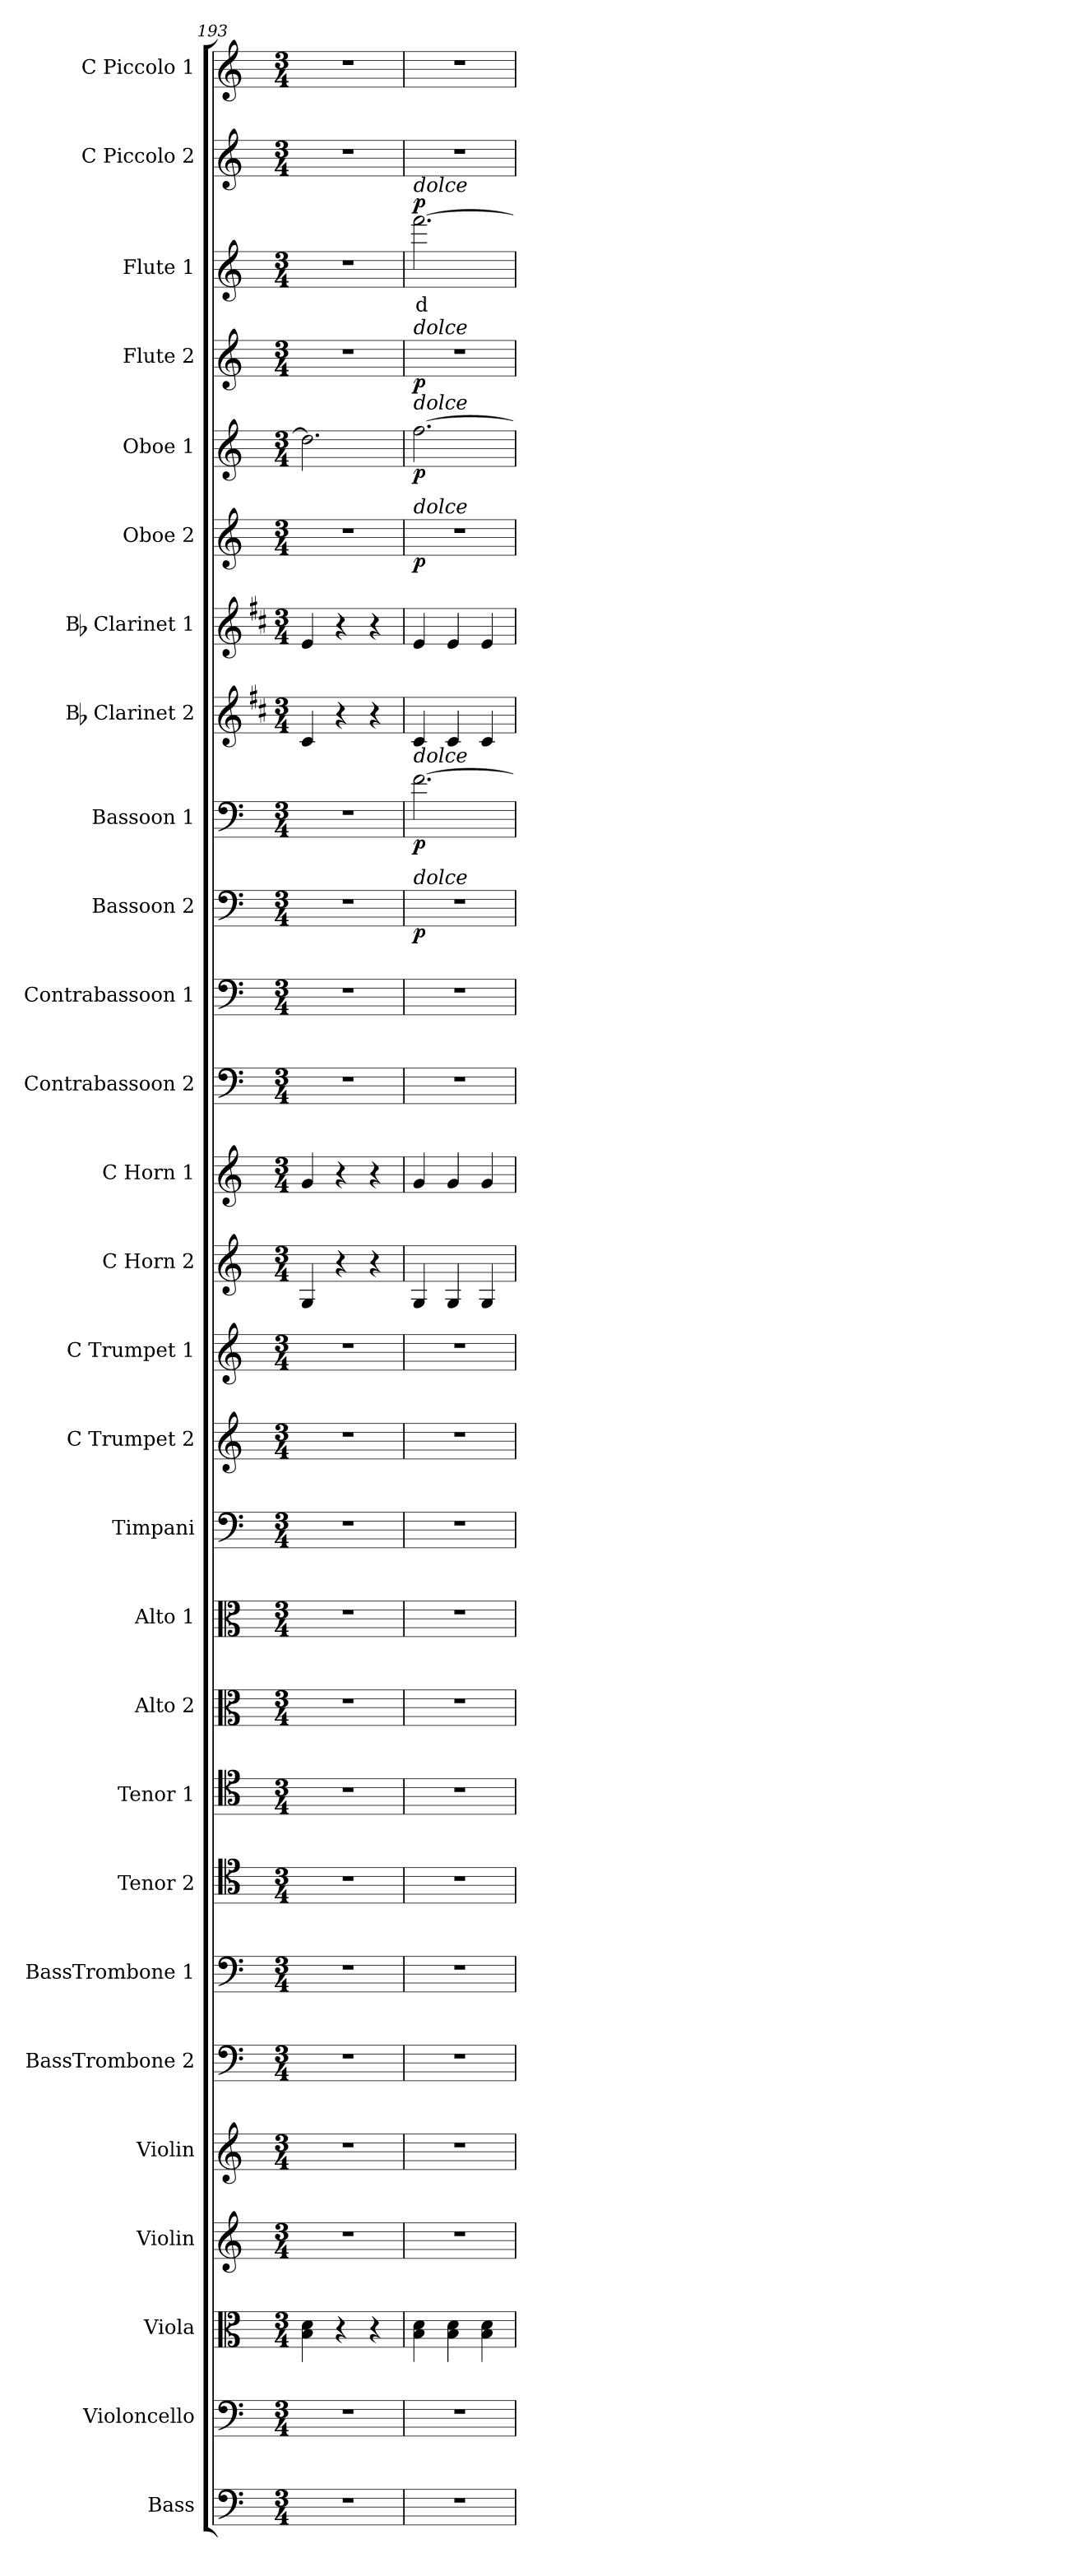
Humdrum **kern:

**kern	**kern	**kern	**kern	**kern	**kern	**kern	**kern	**kern	**kern	**kern	**kern	**kern	**kern	**kern	**kern	**kern	**kern	**kern	**dynam	**kern	**dynam	**kern	**kern	**kern	**dynam	**kern	**dynam	**kern	**dynam	**kern	**text	**dynam	**kern	**kern
*part28	*part27	*part26	*part25	*part24	*part23	*part22	*part21	*part20	*part19	*part18	*part17	*part16	*part15	*part14	*part13	*part12	*part11	*part10	*part10	*part9	*part9	*part8	*part7	*part6	*part6	*part5	*part5	*part4	*part4	*part3	*part3	*part3	*part2	*part1
*staff28	*staff27	*staff26	*staff25	*staff24	*staff23	*staff22	*staff21	*staff20	*staff19	*staff18	*staff17	*staff16	*staff15	*staff14	*staff13	*staff12	*staff11	*staff10	*staff10	*staff9	*staff9	*staff8	*staff7	*staff6	*staff6	*staff5	*staff5	*staff4	*staff4	*staff3	*staff3	*staff3	*staff2	*staff1
*I"Bass	*I"Violoncello	*I"Viola	*I"Violin	*I"Violin	*I"BassTrombone 2	*I"BassTrombone 1	*I"Tenor 2	*I"Tenor 1	*I"Alto 2	*I"Alto 1	*I"Timpani	*I"C Trumpet 2	*I"C Trumpet 1	*I"C Horn 2	*I"C Horn 1	*I"Contrabassoon 2	*I"Contrabassoon 1	*I"Bassoon 2	*	*I"Bassoon 1	*	*I"Bb Clarinet 2	*I"Bb Clarinet 1	*I"Oboe 2	*	*I"Oboe 1	*	*I"Flute 2	*	*I"Flute 1	*	*	*I"C Piccolo 2	*I"C Piccolo 1
*I'B	*I'Vc	*I'Vla	*I'Vln	*I'Vln	*I'BTrb 2	*I'BTrb 1	*I'T 2	*I'T 1	*I'A 2	*I'A 1	*I'Timp	*I'Tpt 2	*I'Tpt 1	*I'Hn 2	*I'Hn 1	*I'C Bsn 2	*I'C Bsn 1	*I'Bsn 2	*	*I'Bsn 1	*	*I'Cl 2	*I'Cl 1	*I'Ob 2	*	*I'Ob 1	*	*I'Fl 2	*	*I'Fl 1	*	*	*I'Picc 2	*I'Picc 1
!!LO:PB:g=z
*clefF4	*clefF4	*clefC3	*clefG2	*clefG2	*clefF4	*clefF4	*clefC4	*clefC4	*clefC3	*clefC3	*clefF4	*clefG2	*clefG2	*clefG2	*clefG2	*clefF4	*clefF4	*clefF4	*	*clefF4	*	*clefG2	*clefG2	*clefG2	*	*clefG2	*	*clefG2	*	*clefG2	*	*	*clefG2	*clefG2
*ITrd7c12	*	*	*	*	*	*	*	*	*	*	*	*	*	*ITrd7c12	*ITrd7c12	*ITrd7c12	*ITrd7c12	*	*	*	*	*ITrd1c2	*ITrd1c2	*	*	*	*	*	*	*	*	*	*ITrd-7c-12	*ITrd-7c-12
*k[]	*k[]	*k[]	*k[]	*k[]	*k[]	*k[]	*k[]	*k[]	*k[]	*k[]	*k[]	*k[]	*k[]	*k[]	*k[]	*k[]	*k[]	*k[]	*	*k[]	*	*k[]	*k[]	*k[]	*	*k[]	*	*k[]	*	*k[]	*	*	*k[]	*k[]
*M3/4	*M3/4	*M3/4	*M3/4	*M3/4	*M3/4	*M3/4	*M3/4	*M3/4	*M3/4	*M3/4	*M3/4	*M3/4	*M3/4	*M3/4	*M3/4	*M3/4	*M3/4	*M3/4	*	*M3/4	*	*M3/4	*M3/4	*M3/4	*	*M3/4	*	*M3/4	*	*M3/4	*	*	*M3/4	*M3/4
=193	=193	=193	=193	=193	=193	=193	=193	=193	=193	=193	=193	=193	=193	=193	=193	=193	=193	=193	=193	=193	=193	=193	=193	=193	=193	=193	=193	=193	=193	=193	=193	=193	=193	=193
2.r	2.r	4B\ 4d\	2.r	2.r	2.r	2.r	2.r	2.r	2.r	2.r	2.r	2.r	2.r	4GG/	4G/	2.r	2.r	2.r	.	2.r	.	4B/	4d/	2.r	.	2.dd]	.	2.r	.	2.r	.	.	2.r	2.r
.	.	4r	.	.	.	.	.	.	.	.	.	.	.	4r	4r	.	.	.	.	.	.	4r	4r	.	.	.	.	.	.	.	.	.	.	.
.	.	4r	.	.	.	.	.	.	.	.	.	.	.	4r	4r	.	.	.	.	.	.	4r	4r	.	.	.	.	.	.	.	.	.	.	.
=194	=194	=194	=194	=194	=194	=194	=194	=194	=194	=194	=194	=194	=194	=194	=194	=194	=194	=194	=194	=194	=194	=194	=194	=194	=194	=194	=194	=194	=194	=194	=194	=194	=194	=194
!	!	!	!	!	!	!	!	!	!	!	!	!	!	!	!	!	!	!	!	!	!	!	!	!	!	!	!	!	!	!LO:TX:a:i:t=dolce	!	!	!	!
!	!	!	!	!	!	!	!	!	!	!	!	!	!	!	!	!	!	!	!	!	!	!	!	!	!	!	!	!LO:TX:a:i:t=dolce	!	!	!	!	!	!
!	!	!	!	!	!	!	!	!	!	!	!	!	!	!	!	!	!	!	!	!	!	!	!	!	!	!LO:TX:a:i:t=dolce	!	!	!	!	!	!	!	!
!	!	!	!	!	!	!	!	!	!	!	!	!	!	!	!	!	!	!	!	!	!	!	!	!LO:TX:a:i:t=dolce	!	!	!	!	!	!	!	!	!	!
!	!	!	!	!	!	!	!	!	!	!	!	!	!	!	!	!	!	!	!	!LO:TX:a:i:t=dolce	!	!	!	!	!	!	!	!	!	!	!	!	!	!
!	!	!	!	!	!	!	!	!	!	!	!	!	!	!	!	!	!	!LO:TX:a:i:t=dolce	!	!	!	!	!	!	!	!	!	!	!	!	!	!	!	!
!	!	!	!	!	!	!	!	!	!	!	!	!	!	!	!	!	!	!	!LO:DY:b	!	!LO:DY:b	!	!	!	!LO:DY:b	!	!LO:DY:b	!	!LO:DY:b	!	!LO:LY:b	!LO:DY:b	!	!
2.r	2.r	4B\ 4d\	2.r	2.r	2.r	2.r	2.r	2.r	2.r	2.r	2.r	2.r	2.r	4GG/	4G/	2.r	2.r	2.r	p	[2.f	p	4B/	4d/	2.r	p	[2.ff	p	2.r	p	[2.fff	d	p	2.r	2.r
.	.	4B\ 4d\	.	.	.	.	.	.	.	.	.	.	.	4GG/	4G/	.	.	.	.	.	.	4B/	4d/	.	.	.	.	.	.	.	.	.	.	.
.	.	4B\ 4d\	.	.	.	.	.	.	.	.	.	.	.	4GG/	4G/	.	.	.	.	.	.	4B/	4d/	.	.	.	.	.	.	.	.	.	.	.
=	=	=	=	=	=	=	=	=	=	=	=	=	=	=	=	=	=	=	=	=	=	=	=	=	=	=	=	=	=	=	=	=	=	=
*-	*-	*-	*-	*-	*-	*-	*-	*-	*-	*-	*-	*-	*-	*-	*-	*-	*-	*-	*-	*-	*-	*-	*-	*-	*-	*-	*-	*-	*-	*-	*-	*-	*-	*-
